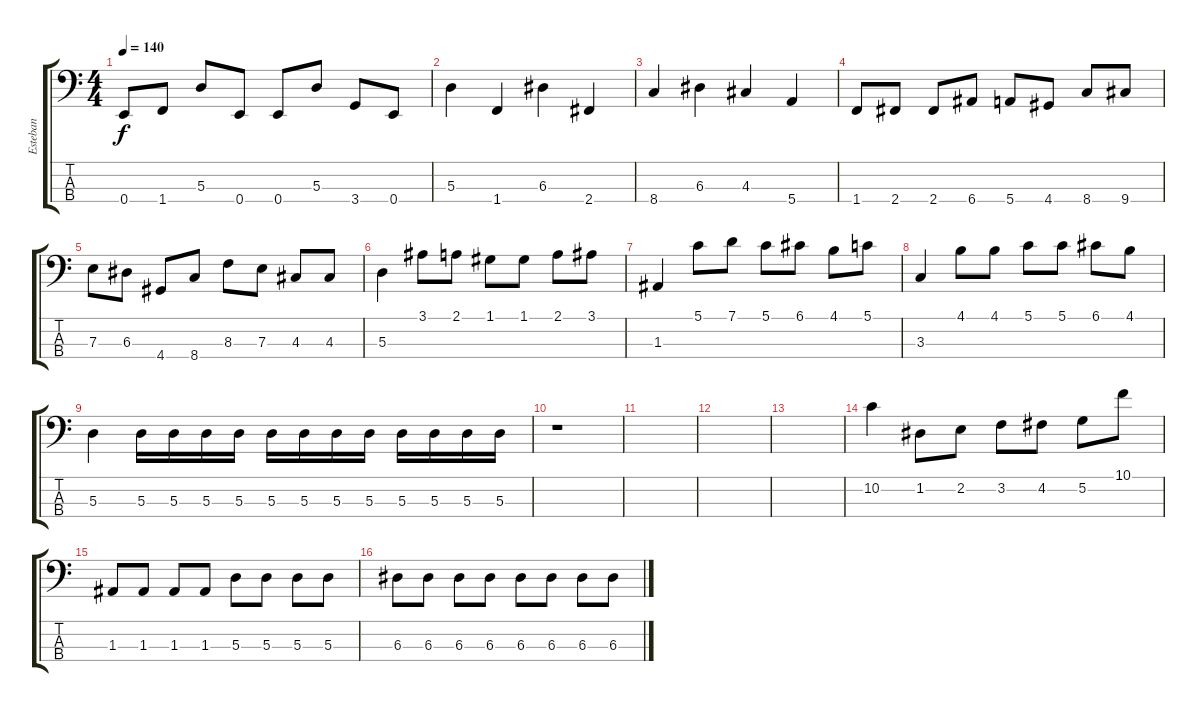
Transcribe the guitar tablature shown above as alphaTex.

\track ("Esteban" "Esteban") {instrument electricbassfinger}
\staff {score tabs}
\tuning (G2 D2 A1 E1) {hide}
\ts (4 4)
\tempo 140
\clef f4
\ks c
0.4.8{dy f} 1.4.8 5.3.8 0.4.8 0.4.8 5.3.8 3.4.8 0.4.8 |
5.3.4 1.4.4 6.3.4 2.4.4 |
8.4.4 6.3.4 4.3.4 5.4.4 |
1.4.8 2.4.8 2.4.8 6.4.8 5.4.8 4.4.8 8.4.8 9.4.8 |
7.3.8 6.3.8 4.4.8 8.4.8 8.3.8 7.3.8 4.3.8 4.3.8 |
5.3.4 3.1.8 2.1.8 1.1.8 1.1.8 2.1.8 3.1.8 |
1.3.4 5.1.8 7.1.8 5.1.8 6.1.8 4.1.8 5.1.8 |
3.3.4 4.1.8 4.1.8 5.1.8 5.1.8 6.1.8 4.1.8 |
5.3.4 5.3.16 5.3.16 5.3.16 5.3.16 5.3.16 5.3.16 5.3.16 5.3.16 5.3.16 5.3.16 5.3.16 5.3.16 |
r.1 |
|
|
|
10.2.4 1.2.8 2.2.8 3.2.8 4.2.8 5.2.8 10.1.8 |
1.3.8 1.3.8 1.3.8 1.3.8 5.3.8 5.3.8 5.3.8 5.3.8 |
6.3.8 6.3.8 6.3.8 6.3.8 6.3.8 6.3.8 6.3.8 6.3.8
